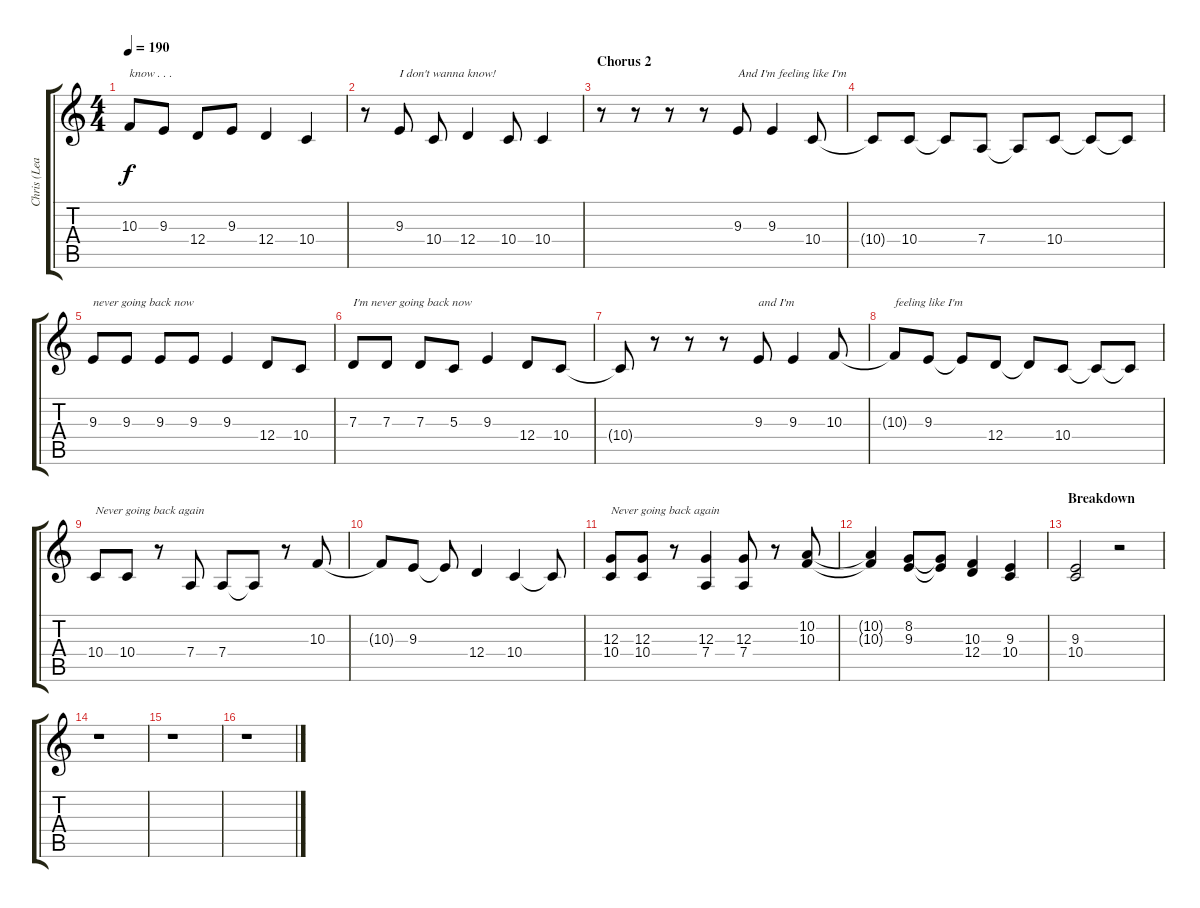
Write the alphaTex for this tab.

\track ("Chris (Lead Vocals) Rodger (Backing)" "Chris (Lea") {instrument clarinet}
\staff {score tabs}
\tuning (E4 B3 G3 D3 A2 E2) {hide}
\ts (4 4)
\tempo 190
\clef g2
\ks c
10.3.8{txt "know . . . " dy f} 9.3.8 12.4.8 9.3.8 12.4.4 10.4.4 |
r.8 9.3.8{txt "I don't wanna know!"} 10.4.8 12.4.4 10.4.8 10.4.4 |
\section ("" "Chorus 2")
r.8 r.8 r.8 r.8 9.3.8{txt "And I'm feeling like I'm"} 9.3.4 10.4.8 |
10.4{t}.8 10.4.8 10.4{t}.8 7.4.8 7.4{t}.8 10.4.8 10.4{t}.8 10.4{t}.8 |
9.3.8{txt "never going back now"} 9.3.8 9.3.8 9.3.8 9.3.4 12.4.8 10.4.8 |
7.3.8{txt "I'm never going back now"} 7.3.8 7.3.8 5.3.8 9.3.4 12.4.8 10.4.8 |
10.4{t}.8 r.8 r.8 r.8 9.3.8{txt "and I'm"} 9.3.4 10.3.8 |
10.3{t}.8{txt "feeling like I'm"} 9.3.8 9.3{t}.8 12.4.8 12.4{t}.8 10.4.8 10.4{t}.8 10.4{t}.8 |
10.4.8{txt "Never going back again"} 10.4.8 r.8 7.4.8 7.4.8 7.4{t}.8 r.8 10.3.8 |
10.3{t}.8 9.3.8 9.3{t}.8 12.4.4 10.4.4 10.4{t}.8 |
(12.3 10.4).8{txt "Never going back again"} (12.3 10.4).8 r.8 (12.3 7.4).4 (12.3 7.4).8 r.8 (10.2 10.3).8 |
(10.2{t} 10.3{t}).4 (8.2 9.3).8 (8.2{t} 9.3{t}).8 (10.3 12.4).4 (9.3 10.4).4 |
\section ("" "Breakdown")
(9.3 10.4).2 r.2 |
r.1 |
r.1 |
r.1
